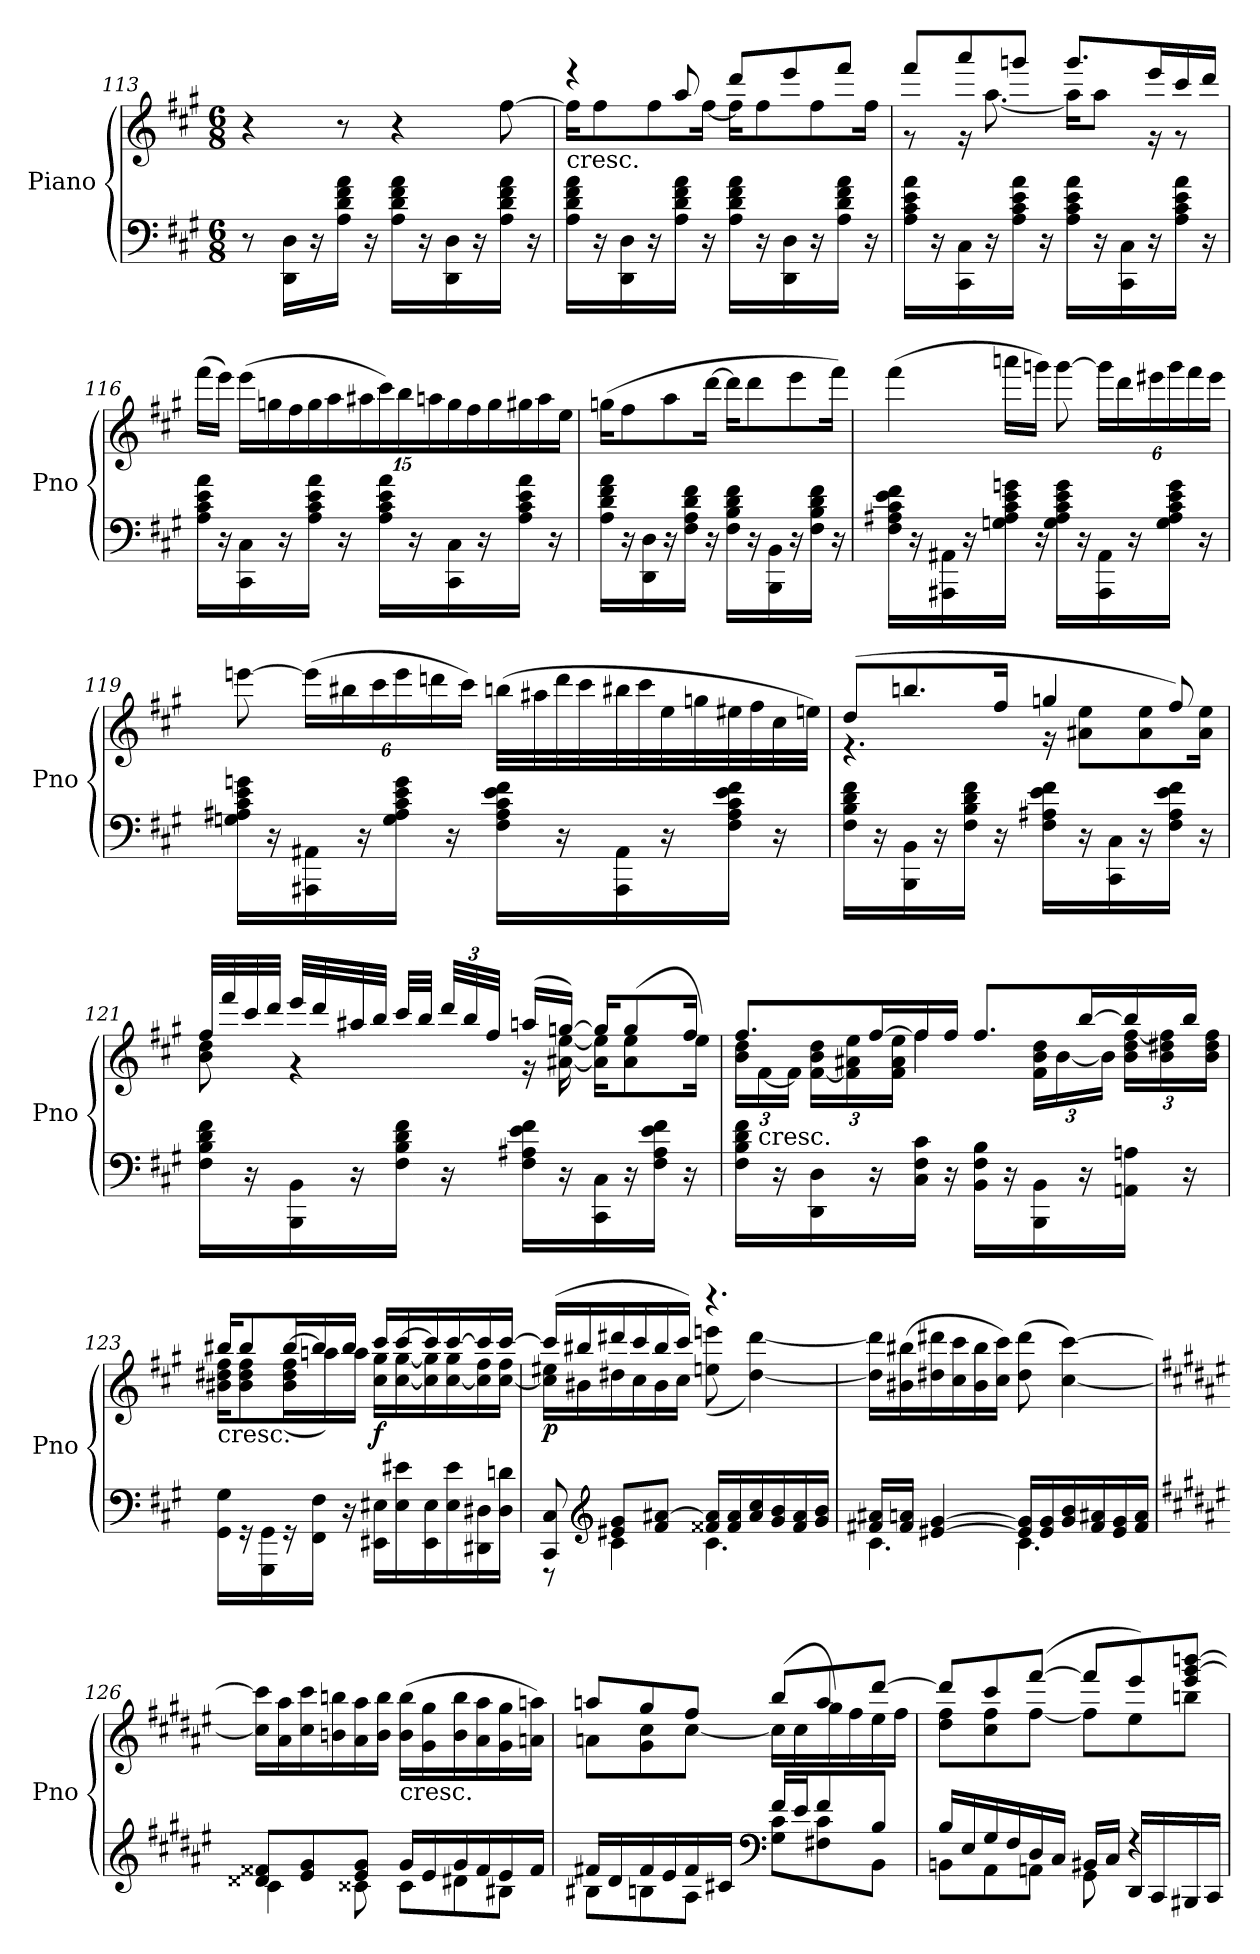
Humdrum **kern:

**kern	**kern	**dynam
*part1	*part1	*part1
*staff2	*staff1	*staff1/2
*I"Piano	*	*
*I'Pno	*	*
*clefF4	*clefG2	*
*k[f#c#g#]	*k[f#c#g#]	*
*M6/8	*M6/8	*
=113	=113	=113
8r	4r	.
16DD\ 16D\LL	.	.
16r	.	.
16A\ 16d\ 16f#\ 16a\JJ	8r	.
16r	.	.
16A\ 16d\ 16f#\ 16a\LL	4r	.
16r	.	.
16DD\ 16D\	.	.
16r	.	.
16A\ 16d\ 16f#\ 16a\JJ	[8ff#\	.
16r	.	.
=114	=114	=114
*	*^	*
!	!LO:TX:b:t=cresc.	!	!
16A\ 16d\ 16f#\ 16a\LL	4r	16ff#\KL]	.
16r	.	8ff#\	.
16DD\ 16D\	.	.	.
16r	.	8ff#\	.
16A\ 16d\ 16f#\ 16a\JJ	8aa/	.	.
16r	.	[16ff#\Jk	.
16A\ 16d\ 16f#\ 16a\LL	8ddd/L	16ff#\KL]	.
16r	.	8ff#\	.
16DD\ 16D\	8eee/	.	.
16r	.	8ff#\	.
16A\ 16d\ 16f#\ 16a\JJ	8fff#/J	.	.
16r	.	16ff#\Jk	.
!!LO:LB:g=z	!!
=115	=115	=115	=115
16A\ 16c#\ 16e\ 16a\LL	8fff#/L	8r	.
16r	.	.	.
16CC#\ 16C#\	8aaa/	16r	.
16r	.	[8.aa\	.
16A\ 16c#\ 16e\ 16a\JJ	8gggn/J	.	.
16r	.	.	.
16A\ 16c#\ 16e\ 16a\LL	8.ggg/L	16aa\KL]	.
16r	.	8aa\J	.
16CC#\ 16C#\	.	.	.
16r	16eee/L	16r	.
16A\ 16c#\ 16e\ 16a\JJ	16ccc#/	8r	.
16r	16ddd/JJ	.	.
*	*v	*v	*
=116	=116	=116
16A\ 16c#\ 16e\ 16a\LL	(>16fff#\LL	.
16r	16eee\JJ)	.
*	*Xbrackettup	*
16CC#\ 16C#\	(>24eee\LL	.
.	24ggn\	.
16r	.	.
.	24ff#\	.
16A\ 16c#\ 16e\ 16a\JJ	24gg\	.
.	24aa\	.
16r	.	.
.	24aa#X\	.
16A\ 16c#\ 16e\ 16a\LL	24ccc#\)	.
.	24bb\	.
16r	.	.
.	24aan\	.
16CC#\ 16C#\	24gg\	.
.	24ff#\	.
16r	.	.
.	24gg\	.
16A\ 16c#\ 16e\ 16a\JJ	24gg#X\	.
.	24aa\	.
16r	.	.
.	24ee\JJ	.
!!LO:PB:g=z
=117	=117	=117
16A\ 16d\ 16f#\ 16a\LL	(>16ggn\KL	.
16r	8ff#\	.
16DD\ 16D\	.	.
16r	8aa\	.
16F#\ 16A\ 16d\ 16f#\JJ	.	.
16r	[16ddd\Jk	.
16F#\ 16B\ 16d\ 16f#\LL	16ddd\KL]	.
16r	8ddd\	.
16BBB\ 16BB\	.	.
16r	8eee\	.
16F#\ 16B\ 16d\ 16f#\JJ	.	.
16r	16fff#\Jk)	.
=118	=118	=118
16F#\ 16A#X\ 16c#\ 16e\ 16f#\LL	(>4fff#\	.
16r	.	.
16AAA#X\ 16AA#X\	.	.
16r	.	.
16Gn\ 16A#\ 16c#\ 16e\ 16gn\JJ	16aaan\LL	.
16r	16gggn\JJ)	.
16G\ 16A#\ 16c#\ 16e\ 16g\LL	[8ggg\	.
16r	.	.
16AAA#\ 16AA#\	24ggg\LL]	.
.	24ddd\	.
16r	.	.
.	24eee#X\	.
16G\ 16A#\ 16c#\ 16e\ 16g\JJ	24ggg\	.
.	24fff#\	.
16r	.	.
.	24eee#\JJ	.
!!LO:LB:g=z
=119	=119	=119
16Gn\ 16A#X\ 16c#\ 16e\ 16gn\LL	[8eeen\	.
16r	.	.
16AAA#X\ 16AA#X\	(>24eee\LL]	.
.	24bb#X\	.
16r	.	.
.	24ccc#\	.
16G\ 16A#\ 16c#\ 16e\ 16g\JJ	24eee\	.
.	24dddn\	.
16r	.	.
.	24ccc#\JJ)	.
16F#\ 16A#\ 16c#\ 16e\ 16f#\LL	(>32bbn\LLL	.
.	32aa#X\	.
16r	32ddd\	.
.	32ccc#\	.
16AAA#\ 16AA#\	32bb#X\	.
.	32ccc#\	.
16r	32ee\	.
.	32ggn\	.
16F#\ 16A#\ 16c#\ 16e\ 16f#\JJ	32ee#X\	.
.	32ff#\	.
16r	32cc#\	.
.	32een\JJJ)	.
=120	=120	=120
*	*^	*
16F#\ 16B\ 16d\ 16f#\LL	(>8dd/L	4.r	.
16r	.	.	.
16BBB\ 16BB\	8.bbn/	.	.
16r	.	.	.
16F#\ 16B\ 16d\ 16f#\JJ	.	.	.
16r	16ff#/Jk	.	.
16F#\ 16A#X\ 16e\ 16f#\LL	4ggn/	16r	.
16r	.	8a#X\ 8ee\L	.
16CC#\ 16C#\	.	.	.
16r	.	8a#\ 8ee\	.
16F#\ 16A#\ 16e\ 16f#\JJ	8ff#/)	.	.
16r	.	16a#\ 16ee\Jk	.
!!LO:LB:g=z	!!
=121	=121	=121	=121
16F#\ 16B\ 16d\ 16f#\LL	32ff#/LLL	8b\ 8dd\	.
.	32fff#/	.	.
16r	32ccc#/	.	.
.	32ddd/JJJ	.	.
16BBB\ 16BB\	32eee/LLL	4r	.
.	32ddd/	.	.
16r	32aa#X/	.	.
.	32bb/JJJ	.	.
16F#\ 16B\ 16d\ 16f#\JJ	32ccc#/LLL	.	.
.	32bb/JJJ	.	.
16r	48ddd/LLL	.	.
.	48bb/	.	.
.	48ff#/JJJ	.	.
16F#\ 16A#X\ 16e\ 16f#\LL	(>16aan/LL	16r	.
16r	[16ggn/JJ)	[16a#X\ [16ee\	.
16CC#\ 16C#\	16gg/KL]	16a#\] 16ee\]KL	.
16r	(>8gg/	8a#\ 8ee\	.
16F#\ 16A#\ 16e\ 16f#\JJ	.	.	.
16r	16ff#/Jk	16ee\Jk)	.
!!LO:LB:g=z	!!
=122	=122	=122	=122
16F#\ 16B\ 16d\ 16f#\LL	8.ff#/L	24b\ 24dd\LL	.
!	!	!LO:TX:b:t=cresc.	!
.	.	[24f#\	.
16r	.	.	.
.	.	24f#\JJ]	.
16DD\ 16D\	.	[24f#\ 24b\ 24dd\LL	.
.	.	24f#\] 24a#X\ 24ee\	.
16r	[16ff#/L	.	.
.	.	24f#\ 24a#\ 24ee\JJ	.
16C#\ 16F#\ 16c#\JJ	16ff#/]	4ff#\	.
16r	16ff#/JJ	.	.
16BB\ 16F#\ 16B\LL	8.ff#/L	.	.
16r	.	.	.
16BBB\ 16BB\	.	24f#\ 24b\ 24dd\LL	.
.	.	[24b\	.
16r	[16bb/L	.	.
.	.	24b\JJ]	.
16AAn\ 16An\JJ	16bb/]	24b\ 24dd\ [24ff#\LL	.
.	.	24b\ 24dd#X\ 24ff#\]	.
16r	16bb/JJ	.	.
.	.	24b\ 24dd#\ 24ff#\JJ	.
=123	=123	=123	=123
!	!LO:TX:b:t=cresc.	!	!
16GG#\ 16G#\LL	16bb#X/KL	16b#X\ 16dd#X\ 16ff#\KL	.
16r	8bb#/	8b#\ 8dd#\ 8ff#\	.
16GGG#\ 16GG#\	.	.	.
16r	[16bb#/L	(<16b#\ 16dd#\ 16ff#\L	.
16FF#\ 16F#\JJ	16bb#/]	16aan\)	.
16r	16bb#/JJ	16aa\JJ	.
!	!	!	!LO:DY:b
16EE#X\ 16E#X\LL	16ccc#/LL	16cc#\ 16gg#\LL	f
16E#\ 16e#X\	[16ccc#/	[16cc#\ [16gg#\	.
16EE#\ 16E#\	16ccc#/]	16cc#\] 16gg#\]	.
16E#\ 16e#\	[16ccc#/	[16cc#\ 16gg#\	.
16DD#X\ 16D#X\	16ccc#/]	16cc#\] 16ff#\	.
16D#\ 16dn\JJ	[16ccc#/JJ	[16cc#\ 16ff#\JJ	.
!!LO:LB:g=z	!!
=124	=124	=124	=124
*^	*	*	*
!	!	!	!	!LO:DY:b
8CC#/ 8C#/	8r	(>16ccc#/LL]	16cc#\] 16ee#X\LL	p
.	.	16bb#X/	16b#X\	.
*clefG2	*	*	*	*
8e#X/ 8g#/L	4c#\	16ddd#X/	16dd#X\	.
.	.	16ccc#/	16cc#\	.
8f#/ [8a#X/J	.	16bb#/	16b#\	.
.	.	16ccc#/JJ)	16cc#\JJ	.
16f##X/ 16a#/]LL	4.c#\	4.r	(<8een\ 8eeen\	.
16f##/ 16a#/	.	.	.	.
16a#/ 16cc#/	.	.	[4dd#\ [4ddd#\)	.
16g#/ 16b/	.	.	.	.
16f##/ 16a#/	.	.	.	.
16g#/ 16b/JJ	.	.	.	.
*	*	*v	*v	*
=125	=125	=125	=125
16f#X/ 16a#X/LL	4.c#\	16dd#\] 16ddd#\]LL	.
16f#/ 16an/JJ	.	(>16b#X\ 16bb#X\	.
[4e#X/ [4g#/	.	16dd#X\ 16ddd#X\	.
.	.	16cc#\ 16ccc#\	.
.	.	16b#\ 16bb#\	.
.	.	16cc#\ 16ccc#\JJ)	.
16e#/] 16g#/]LL	4.c#\	(>8dd#\ 8ddd#\	.
16e#/ 16g#/	.	.	.
16g#/ 16b/	.	[4cc#\ [4ccc#\)	.
16f#/ 16a#X/	.	.	.
16e#/ 16g#/	.	.	.
16f#/ 16a#/JJ	.	.	.
!!LO:PB:g=z
=126	=126	=126	=126
*k[f#c#g#d#a#e#]	*	*k[f#c#g#d#a#e#]	*
8d##X/ 8f##X/L	4c#\	16cc#\] 16ccc#\]LL	.
.	.	16a#\ 16aa#\	.
8e#/ 8g#/	.	16cc#\ 16ccc#\	.
.	.	16bn\ 16bbn\	.
8e#/ 8g#/J	8c##X\	16a#\ 16aa#\	.
.	.	16b\ 16bb\JJ	.
!	!	!LO:TX:b:t=cresc.	!
16g#/LL	8c##\L	(>16b\ 16bb\LL	.
16e#/	.	16g#\ 16gg#\	.
16g#/	8d#X\	16b\ 16bb\	.
16f##/	.	16a#\ 16aa#\	.
16e#/	8B#X\J	16g#\ 16gg#\	.
16f##/JJ	.	16an\ 16aan\JJ)	.
=127	=127	=127	=127
*	*	*^	*
16f#X/LL	8B#X\L	8aan/L	8an\L	.
16d#/	.	.	.	.
16f#/	8Bn\	8gg#/	8g#\ 8cc#\	.
16e#/	.	.	.	.
16f#/	8A#\J	8ff#/J	[8cc#\J	.
16c#X/JJ	.	.	.	.
*clefF4	*	*	*	*
16f#/LL	8G#\ 8c#\L	(>8bb/L	16cc#\LL]	.
16e#/J	.	.	16cc#\	.
8f#/	8F#X\ 8c#\	8aa/	16gg#\)	.
.	.	.	16ff#\	.
8B/J	8BB\J	[8ddd#/J	16ee#\	.
.	.	.	16ff#\JJ	.
!!LO:LB:g=z	!!
=128	=128	=128	=128	=128
16B/LL	8BBn\L	8ddd#/L]	8dd#\ 8ff#\L	.
16E#/	.	.	.	.
16G#/	8AA#\	8ccc#/	8cc#\ 8ff#\	.
16F#/	.	.	.	.
16D#/	8AAn\J	(>[8fff#/J	[8ff#\J	.
16C#/JJ	.	.	.	.
16BB#X/LL	8GG#\	8fff#/L]	8ff#\L]	.
16C#/JJ	.	.	.	.
4r	16DD#/LL	8eee#/)	8ee#\	.
.	16CC#/	.	.	.
.	16BBB#X/	8eee#/ [8ggg#/ [8bbbn/J	8bbn\J	.
.	16CC#/JJ	.	.	.
*v	*v	*	*	*
*	*v	*v	*
=	=	=
*-	*-	*-
